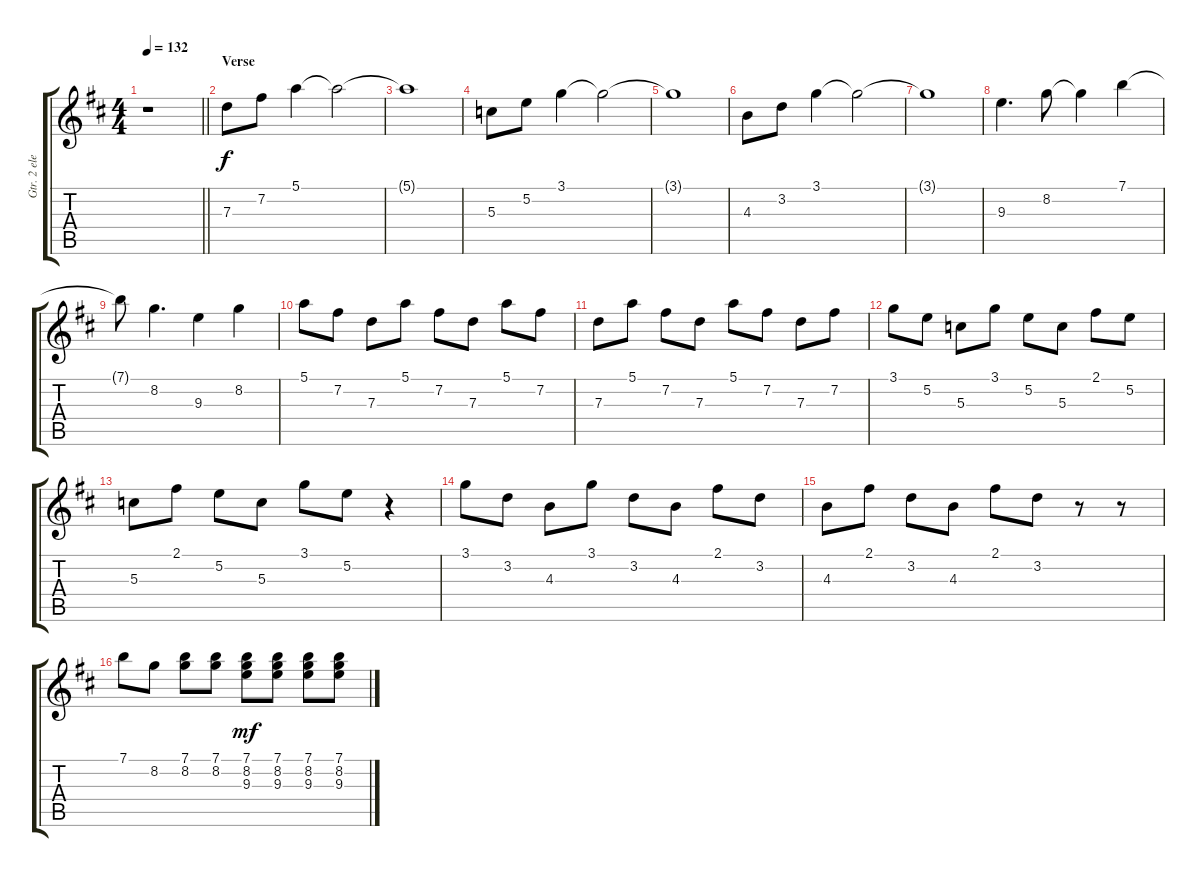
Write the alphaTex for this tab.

\track ("Gtr. 2 electric" "Gtr. 2 ele") {instrument electricguitarjazz}
\staff {score tabs}
\tuning (E4 B3 G3 D3 A2 E2) {hide}
\ts (4 4)
\tempo 132
\clef g2
\barLineRight lightlight
\ks d
r.1{dy f} |
\section ("" "Verse")
7.3.8 7.2.8 5.1.4 5.1{t}.2 |
5.1{t}.1 |
5.3.8 5.2.8 3.1.4 3.1{t}.2 |
3.1{t}.1 |
4.3.8 3.2.8 3.1.4 3.1{t}.2 |
3.1{t}.1 |
9.3.4{d} 8.2.8 8.2{t}.4 7.1.4 |
7.1{t}.8 8.2.4{d} 9.3.4 8.2.4 |
5.1.8 7.2.8 7.3.8 5.1.8 7.2.8 7.3.8 5.1.8 7.2.8 |
7.3.8 5.1.8 7.2.8 7.3.8 5.1.8 7.2.8 7.3.8 7.2.8 |
3.1.8 5.2.8 5.3.8 3.1.8 5.2.8 5.3.8 2.1.8 5.2.8 |
5.3.8 2.1.8 5.2.8 5.3.8 3.1.8 5.2.8 r.4 |
3.1.8 3.2.8 4.3.8 3.1.8 3.2.8 4.3.8 2.1.8 3.2.8 |
4.3.8 2.1.8 3.2.8 4.3.8 2.1.8 3.2.8 r.8 r.8 |
7.1.8 8.2.8 (7.1 8.2).8 (7.1 8.2).8 (7.1 8.2 9.3).8{dy mf} (7.1 8.2 9.3).8 (7.1 8.2 9.3).8 (7.1 8.2 9.3).8
